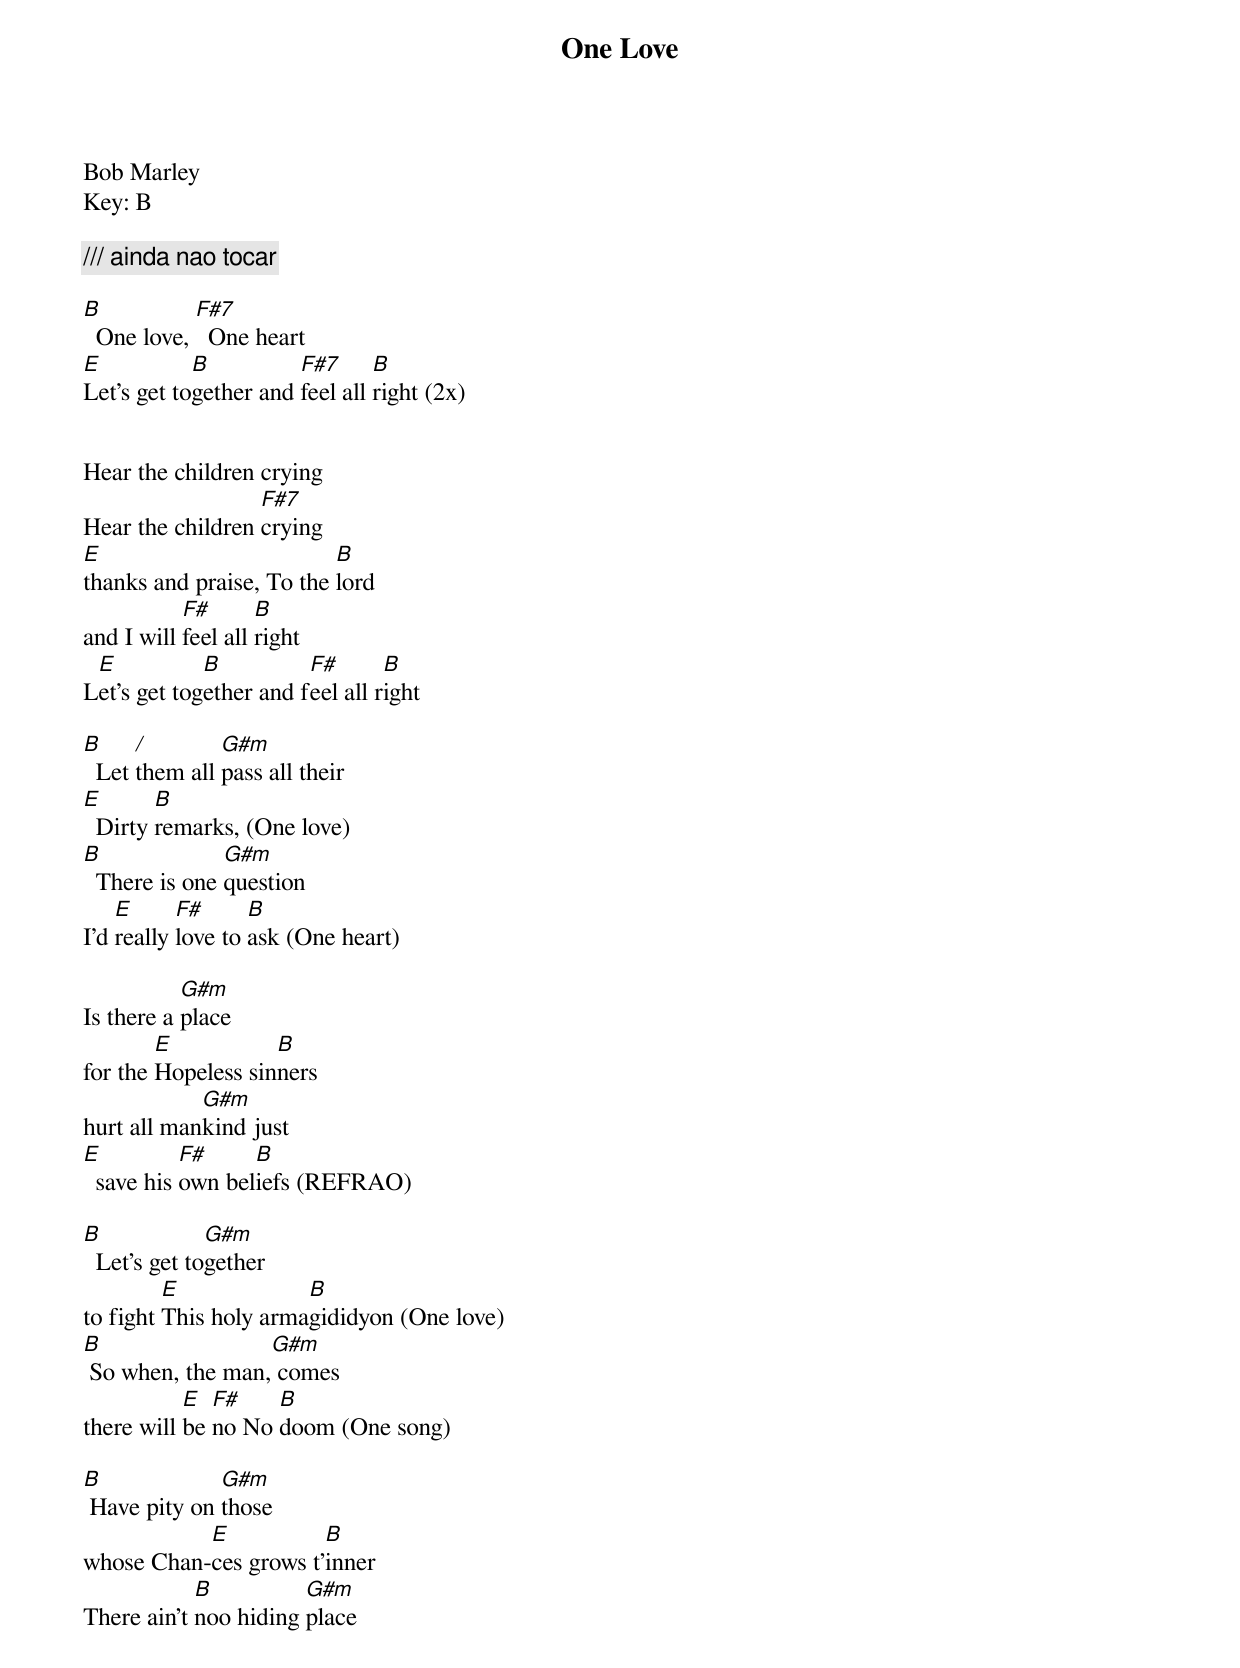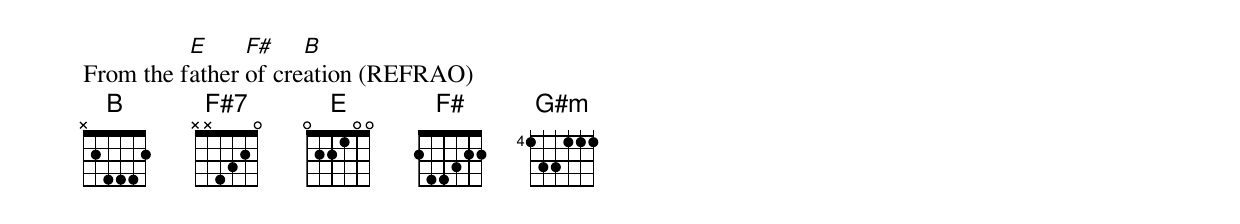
One Love
Bob Marley
Key: B

/// ainda nao tocar

B           F#7
  One love,   One heart
E           B          F#7      B
Let's get together and feel all right (2x)


Hear the children crying
                  F#7
Hear the children crying
E                         B
thanks and praise, To the lord
           F#       B
and I will feel all right
 E           B          F#       B
Let's get together and feel all right

B     /        G#m
  Let them all pass all their
E       B
  Dirty remarks, (One love)
B              G#m
  There is one question
    E      F#      B
I'd really love to ask (One heart)

           G#m
Is there a place
        E           B
for the Hopeless sinners
            G#m
hurt all mankind just
E          F#     B
  save his own beliefs (REFRAO)

B             G#m
  Let's get together
         E             B
to fight This holy armagididyon (One love)
B                 G#m
 So when, the man, comes
           E  F#    B
there will be no No doom (One song)

B             G#m
 Have pity on those
           E           B
whose Chan-ces grows t'inner
            B          G#m
There ain't noo hiding place
          E     F#    B
From the father of creation (REFRAO)
